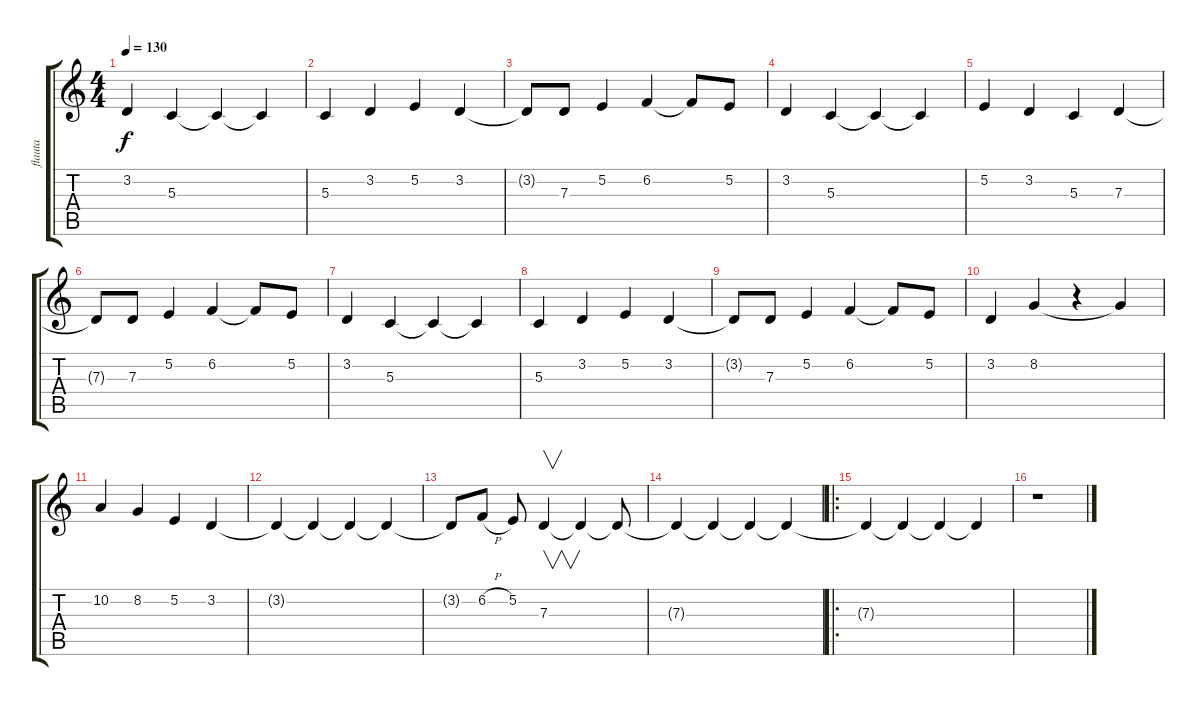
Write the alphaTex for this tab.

\track ("flauta" "flauta") {instrument flute}
\staff {score tabs}
\tuning (E4 B3 G3 D3 A2 E2) {hide}
\ts (4 4)
\tempo 130
\clef g2
\ks c
3.2.4{dy f} 5.3.4 5.3{t}.4 5.3{t}.4 |
5.3.4 3.2.4 5.2.4 3.2.4 |
3.2{t}.8 7.3.8 5.2.4 6.2.4 6.2{t}.8 5.2.8 |
3.2.4 5.3.4 5.3{t}.4 5.3{t}.4 |
5.2.4 3.2.4 5.3.4 7.3.4 |
7.3{t}.8 7.3.8 5.2.4 6.2.4 6.2{t}.8 5.2.8 |
3.2.4 5.3.4 5.3{t}.4 5.3{t}.4 |
5.3.4 3.2.4 5.2.4 3.2.4 |
3.2{t}.8 7.3.8 5.2.4 6.2.4 6.2{t}.8 5.2.8 |
3.2.4 8.2.4 r.4 8.2{t}.4 |
10.2.4 8.2.4 5.2.4 3.2.4 |
3.2{t}.4 3.2{t}.4 3.2{t}.4 3.2{t}.4 |
3.2{t}.8 6.2{h}.8 5.2.8 7.3.4{v} 7.3{t}.4 7.3{t}.8 |
7.3{t}.4 7.3{t}.4 7.3{t}.4 7.3{t}.4 |
\ro
7.3{t}.4 7.3{t}.4 7.3{t}.4 7.3{t}.4 |
r.1
